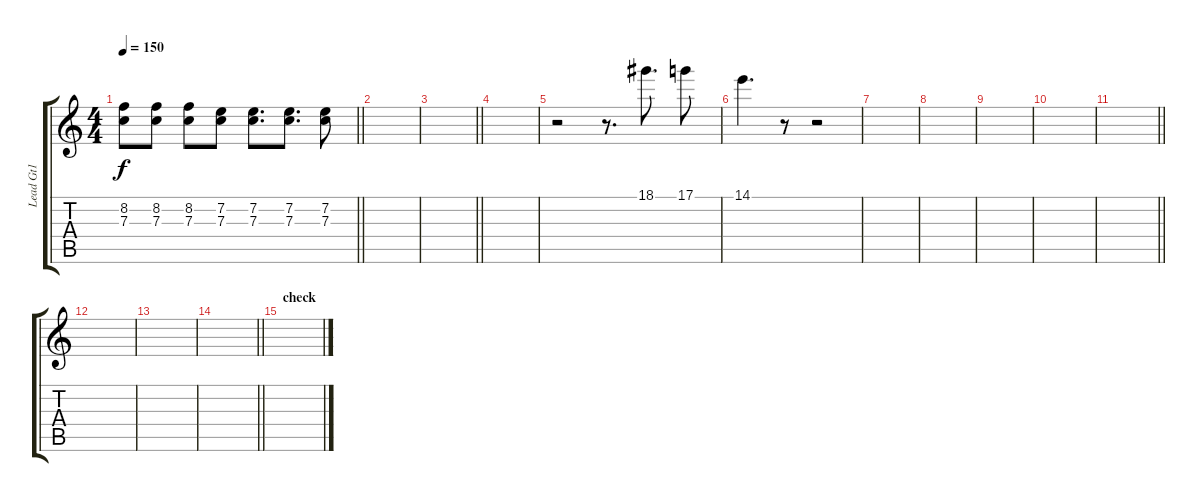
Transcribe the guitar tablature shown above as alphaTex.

\track ("Lead Gt1" "Lead Gt1") {instrument distortionguitar}
\staff {score tabs}
\tuning (D4 A3 F3 C3 G2 C2) {hide}
\ts (4 4)
\tempo 150
\clef g2
\barLineRight lightlight
\ks c
(8.2 7.3).8{dy f} (8.2 7.3).8 (8.2 7.3).8 (7.2 7.3).8 (7.2 7.3).8{d} (7.2 7.3).8{d} (7.2 7.3).8 |
|
\barLineRight lightlight
|
|
r.2 r.8{d} 18.1.8{d} 17.1.8 |
14.1.4{d} r.8 r.2 |
|
|
|
|
\barLineRight lightlight
|
|
|
\barLineRight lightlight
|
\section ("" "check")
